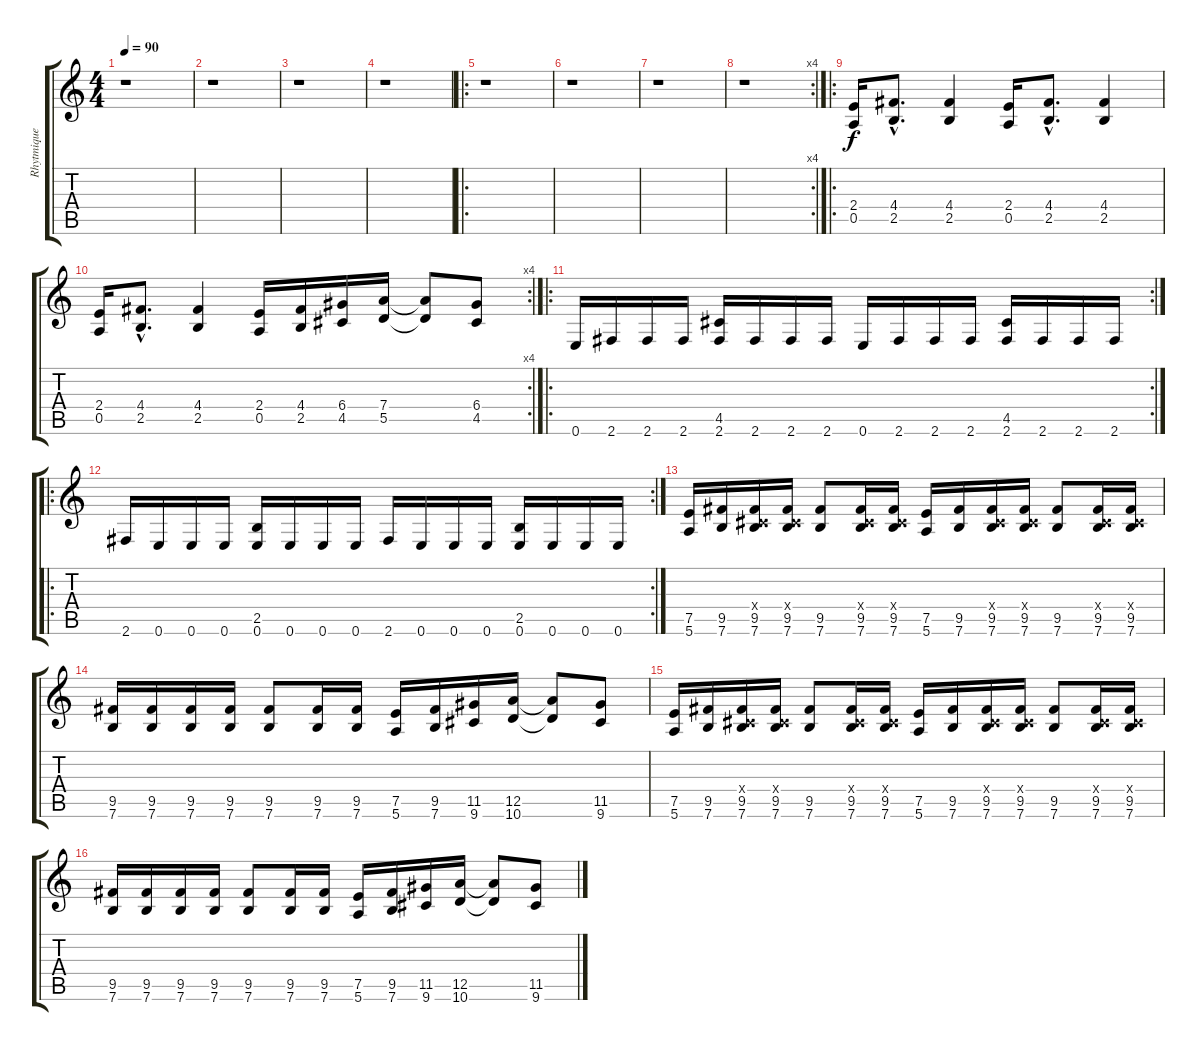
\track ("Rhytmique Disto" "Rhytmique ") {instrument distortionguitar}
\staff {score tabs}
\tuning (E4 B3 G3 D3 A2 E2) {hide}
\ts (4 4)
\tempo 90
\clef g2
\ks c
r.1{dy f} |
r.1 |
r.1 |
r.1 |
\ro
r.1 |
r.1 |
r.1 |
\rc 4
r.1 |
\ro
(2.4 0.5).16 (4.4{hac} 2.5{hac}).8{d} (4.4 2.5).4 (2.4 0.5).16 (4.4{hac} 2.5{hac}).8{d} (4.4 2.5).4 |
\rc 4
(2.4 0.5).16 (4.4{hac} 2.5{hac}).8{d} (4.4 2.5).4 (2.4 0.5).16 (4.4 2.5).16 (6.4 4.5).16 (7.4 5.5).16 (7.4{t} 5.5{t}).8 (6.4 4.5).8 |
\ro
\rc 2
0.6.16 2.6.16 2.6.16 2.6.16 (4.5 2.6).16 2.6.16 2.6.16 2.6.16 0.6.16 2.6.16 2.6.16 2.6.16 (4.5 2.6).16 2.6.16 2.6.16 2.6.16 |
\ro
\rc 2
2.6.16 0.6.16 0.6.16 0.6.16 (2.5 0.6).16 0.6.16 0.6.16 0.6.16 2.6.16 0.6.16 0.6.16 0.6.16 (2.5 0.6).16 0.6.16 0.6.16 0.6.16 |
(7.5 5.6).16 (9.5 7.6).16 (-1.4{x} 9.5 7.6).16 (-1.4{x} 9.5 7.6).16 (9.5 7.6).8 (-1.4{x} 9.5 7.6).16 (-1.4{x} 9.5 7.6).16 (7.5 5.6).16 (9.5 7.6).16 (-1.4{x} 9.5 7.6).16 (-1.4{x} 9.5 7.6).16 (9.5 7.6).8 (-1.4{x} 9.5 7.6).16 (-1.4{x} 9.5 7.6).16 |
(9.5 7.6).16 (9.5 7.6).16 (9.5 7.6).16 (9.5 7.6).16 (9.5 7.6).8 (9.5 7.6).16 (9.5 7.6).16 (7.5 5.6).16 (9.5 7.6).16 (11.5 9.6).16 (12.5 10.6).16 (12.5{t} 10.6{t}).8 (11.5 9.6).8 |
(7.5 5.6).16 (9.5 7.6).16 (-1.4{x} 9.5 7.6).16 (-1.4{x} 9.5 7.6).16 (9.5 7.6).8 (-1.4{x} 9.5 7.6).16 (-1.4{x} 9.5 7.6).16 (7.5 5.6).16 (9.5 7.6).16 (-1.4{x} 9.5 7.6).16 (-1.4{x} 9.5 7.6).16 (9.5 7.6).8 (-1.4{x} 9.5 7.6).16 (-1.4{x} 9.5 7.6).16 |
(9.5 7.6).16 (9.5 7.6).16 (9.5 7.6).16 (9.5 7.6).16 (9.5 7.6).8 (9.5 7.6).16 (9.5 7.6).16 (7.5 5.6).16 (9.5 7.6).16 (11.5 9.6).16 (12.5 10.6).16 (12.5{t} 10.6{t}).8 (11.5 9.6).8
